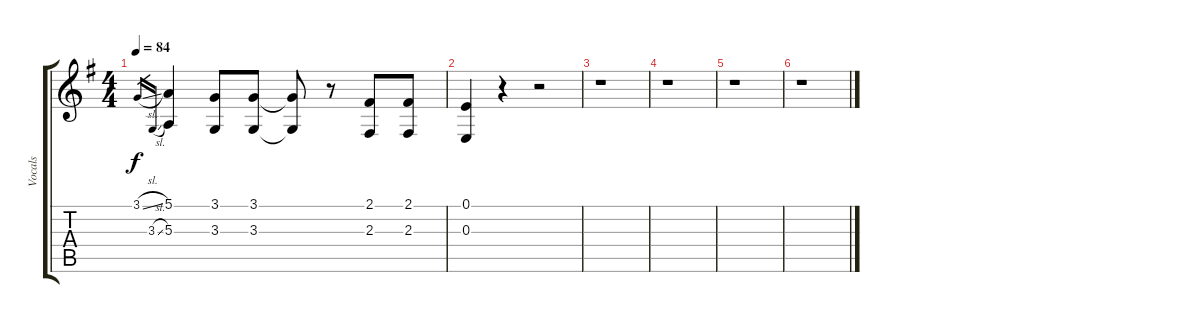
\track ("Vocals" "Vocals") {instrument choiraahs}
\staff {score tabs}
\tuning (E4 B3 E3 E3 B2 E2) {hide}
\ts (4 4)
\tempo 84
\clef g2
\ks g
3.1{sl}.16{gr dy f} 3.3{sl}.16{gr} (5.1 5.3).4 (3.1 3.3).8 (3.1 3.3).8 (3.1{t} 3.3{t}).8 r.8 (2.1 2.3).8 (2.1 2.3).8 |
(0.1 0.3).4 r.4 r.2 |
r.1 |
r.1 |
r.1 |
r.1
